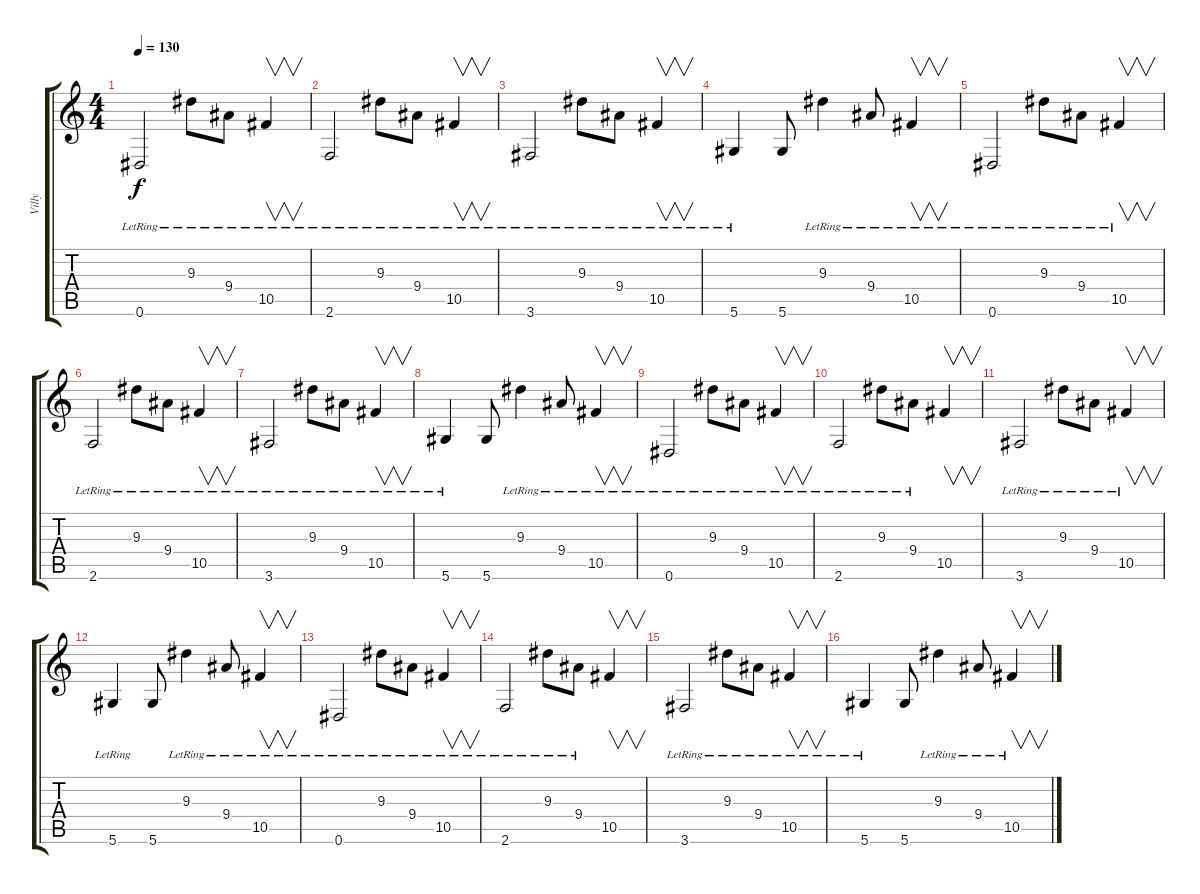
\track ("Villy" "Villy") {instrument distortionguitar}
\staff {score tabs}
\tuning (Eb4 Bb3 Gb3 Db3 Ab2 Eb2) {hide}
\ts (4 4)
\tempo 130
\clef g2
\ks c
0.6{lr}.2{dy f} 9.3{lr}.8 9.4{lr}.8 10.5{lr}.4{v} |
2.6{lr}.2 9.3{lr}.8 9.4{lr}.8 10.5{lr}.4{v} |
3.6{lr}.2 9.3{lr}.8 9.4{lr}.8 10.5{lr}.4{v} |
5.6{lr}.4 5.6.8 9.3{lr}.4 9.4{lr}.8 10.5{lr}.4{v} |
0.6{lr}.2 9.3{lr}.8 9.4{lr}.8 10.5{lr}.4{v} |
2.6{lr}.2 9.3{lr}.8 9.4{lr}.8 10.5{lr}.4{v} |
3.6{lr}.2 9.3{lr}.8 9.4{lr}.8 10.5{lr}.4{v} |
5.6{lr}.4 5.6.8 9.3{lr}.4 9.4{lr}.8 10.5{lr}.4{v} |
0.6{lr}.2{volume 13 instrument electricguitarclean} 9.3{lr}.8 9.4{lr}.8 10.5{lr}.4{v} |
2.6{lr}.2 9.3{lr}.8 9.4{lr}.8 10.5.4{v} |
3.6{lr}.2 9.3{lr}.8 9.4{lr}.8 10.5{lr}.4{v} |
5.6{lr}.4 5.6.8 9.3{lr}.4 9.4{lr}.8 10.5{lr}.4{v} |
0.6{lr}.2{volume 13 instrument electricguitarclean} 9.3{lr}.8 9.4{lr}.8 10.5{lr}.4{v} |
2.6{lr}.2 9.3{lr}.8 9.4{lr}.8 10.5.4{v} |
3.6{lr}.2 9.3{lr}.8 9.4{lr}.8 10.5{lr}.4{v} |
5.6{lr}.4 5.6.8 9.3{lr}.4 9.4{lr}.8 10.5{lr}.4{v}
